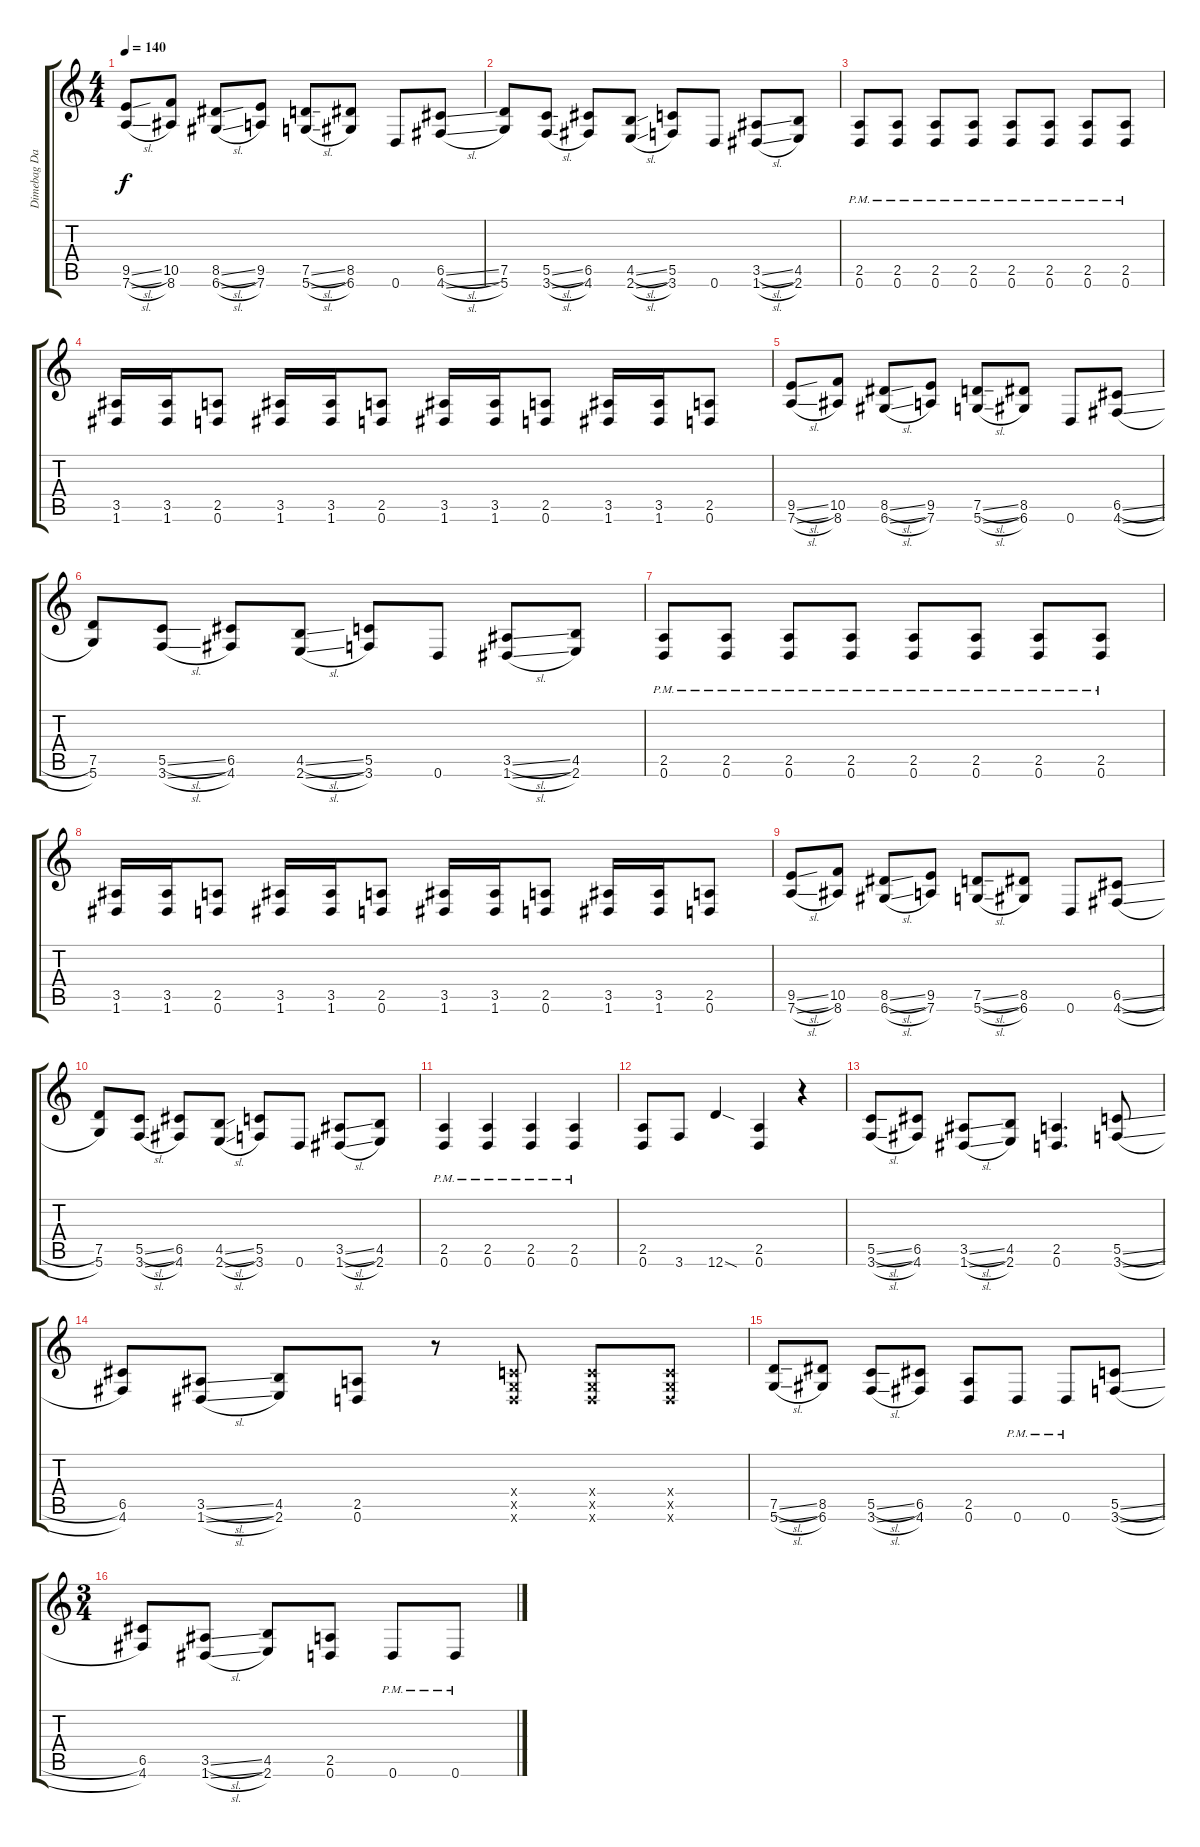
\track ("Dimebag Darrell" "Dimebag Da") {instrument overdrivenguitar}
\staff {score tabs}
\tuning (D4 A3 F3 C3 G2 D2) {hide}
\ts (4 4)
\tempo 140
\clef g2
\ks c
(9.5{sl} 7.6{sl}).8{dy f} (10.5 8.6).8 (8.5{sl} 6.6{sl}).8 (9.5 7.6).8 (7.5{sl} 5.6{sl}).8 (8.5 6.6).8 0.6.8 (6.5{sl} 4.6{sl}).8 |
(7.5 5.6).8 (5.5{sl} 3.6{sl}).8 (6.5 4.6).8 (4.5{sl} 2.6{sl}).8 (5.5 3.6).8 0.6.8 (3.5{sl} 1.6{sl}).8 (4.5 2.6).8 |
(2.5{pm} 0.6{pm}).8 (2.5{pm} 0.6{pm}).8 (2.5{pm} 0.6{pm}).8 (2.5{pm} 0.6{pm}).8 (2.5{pm} 0.6{pm}).8 (2.5{pm} 0.6{pm}).8 (2.5{pm} 0.6{pm}).8 (2.5{pm} 0.6{pm}).8 |
(3.5 1.6).16 (3.5 1.6).16 (2.5 0.6).8 (3.5 1.6).16 (3.5 1.6).16 (2.5 0.6).8 (3.5 1.6).16 (3.5 1.6).16 (2.5 0.6).8 (3.5 1.6).16 (3.5 1.6).16 (2.5 0.6).8 |
(9.5{sl} 7.6{sl}).8 (10.5 8.6).8 (8.5{sl} 6.6{sl}).8 (9.5 7.6).8 (7.5{sl} 5.6{sl}).8 (8.5 6.6).8 0.6.8 (6.5{sl} 4.6{sl}).8 |
(7.5 5.6).8 (5.5{sl} 3.6{sl}).8 (6.5 4.6).8 (4.5{sl} 2.6{sl}).8 (5.5 3.6).8 0.6.8 (3.5{sl} 1.6{sl}).8 (4.5 2.6).8 |
(2.5{pm} 0.6{pm}).8 (2.5{pm} 0.6{pm}).8 (2.5{pm} 0.6{pm}).8 (2.5{pm} 0.6{pm}).8 (2.5{pm} 0.6{pm}).8 (2.5{pm} 0.6{pm}).8 (2.5{pm} 0.6{pm}).8 (2.5{pm} 0.6{pm}).8 |
(3.5 1.6).16 (3.5 1.6).16 (2.5 0.6).8 (3.5 1.6).16 (3.5 1.6).16 (2.5 0.6).8 (3.5 1.6).16 (3.5 1.6).16 (2.5 0.6).8 (3.5 1.6).16 (3.5 1.6).16 (2.5 0.6).8 |
(9.5{sl} 7.6{sl}).8 (10.5 8.6).8 (8.5{sl} 6.6{sl}).8 (9.5 7.6).8 (7.5{sl} 5.6{sl}).8 (8.5 6.6).8 0.6.8 (6.5{sl} 4.6{sl}).8 |
(7.5 5.6).8 (5.5{sl} 3.6{sl}).8 (6.5 4.6).8 (4.5{sl} 2.6{sl}).8 (5.5 3.6).8 0.6.8 (3.5{sl} 1.6{sl}).8 (4.5 2.6).8 |
(2.5{pm} 0.6{pm}).4 (2.5{pm} 0.6{pm}).4 (2.5{pm} 0.6{pm}).4 (2.5{pm} 0.6{pm}).4 |
(2.5 0.6).8 3.6.8 12.6{sod}.4 (2.5 0.6).4 r.4 |
(5.5{sl} 3.6{sl}).8 (6.5 4.6).8 (3.5{sl} 1.6{sl}).8 (4.5 2.6).8 (2.5 0.6).4{d} (5.5{sl} 3.6{sl}).8 |
(6.5 4.6).8 (3.5{sl} 1.6{sl}).8 (4.5 2.6).8 (2.5 0.6).8 r.8 (0.4{x} 0.5{x} 0.6{x}).8 (0.4{x} 0.5{x} 0.6{x}).8 (0.4{x} 0.5{x} 0.6{x}).8 |
(7.5{sl} 5.6{sl}).8 (8.5 6.6).8 (5.5{sl} 3.6{sl}).8 (6.5 4.6).8 (2.5 0.6).8 0.6{pm}.8 0.6{pm}.8 (5.5{sl} 3.6{sl}).8 |
\ts (3 4)
(6.5 4.6).8 (3.5{sl} 1.6{sl}).8 (4.5 2.6).8 (2.5 0.6).8 0.6{pm}.8 0.6{pm}.8
